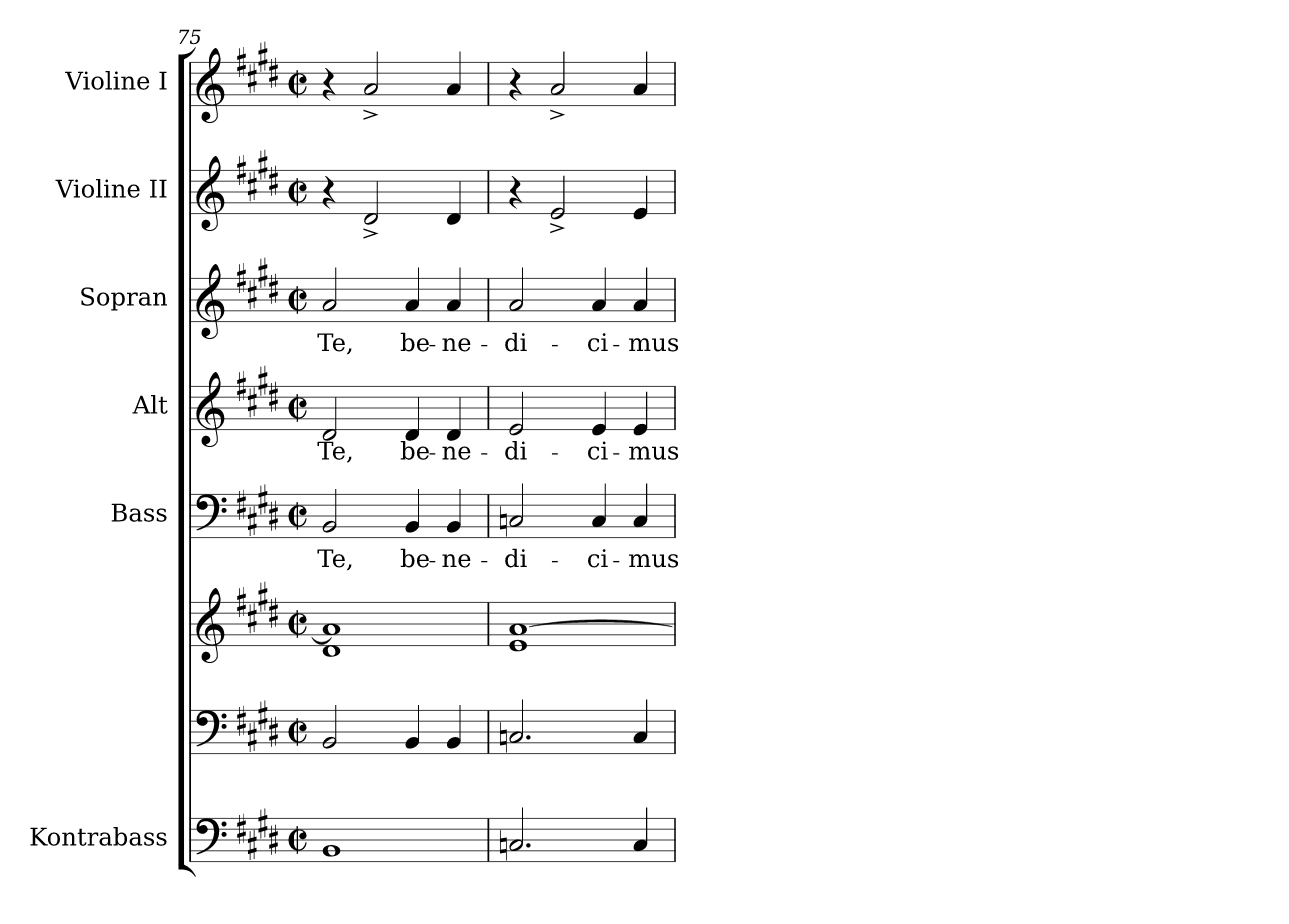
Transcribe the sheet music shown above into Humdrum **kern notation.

**kern	**kern	**kern	**kern	**text	**kern	**text	**kern	**text	**kern	**kern
*part7	*part6	*part6	*part5	*part5	*part4	*part4	*part3	*part3	*part2	*part1
*staff8	*staff7	*staff6	*staff5	*staff5	*staff4	*staff4	*staff3	*staff3	*staff2	*staff1
*I"Kontrabass	*	*	*I"Bass	*	*I"Alt	*	*I"Sopran	*	*I"Violine II	*I"Violine I
*I'Kb.	*	*	*I'B.	*	*I'A.	*	*I'S.	*	*I'Vl. II	*I'Vl. I
*clefF4	*clefF4	*clefG2	*clefF4	*	*clefG2	*	*clefG2	*	*clefG2	*clefG2
*ITrd7c12	*	*	*	*	*	*	*	*	*	*
*k[f#c#g#d#]	*k[f#c#g#d#]	*k[f#c#g#d#]	*k[f#c#g#d#]	*	*k[f#c#g#d#]	*	*k[f#c#g#d#]	*	*k[f#c#g#d#]	*k[f#c#g#d#]
*E:	*E:	*E:	*E:	*	*E:	*	*E:	*	*E:	*E:
*M2/2	*M2/2	*M2/2	*M2/2	*	*M2/2	*	*M2/2	*	*M2/2	*M2/2
*met(c|)	*met(c|)	*met(c|)	*met(c|)	*	*met(c|)	*	*met(c|)	*	*met(c|)	*met(c|)
=75	=75	=75	=75	=75	=75	=75	=75	=75	=75	=75
*	*	*^	*	*	*	*	*	*	*	*
!	!	!	!	!	!LO:LY:b	!	!LO:LY:b	!	!LO:LY:b	!	!
1BBB	2BB/	1a]	1d#	2BB/	Te,	2d#/	Te,	2a/	Te,	4r	4r
.	.	.	.	.	.	.	.	.	.	2d#^</	2a^</
!	!	!	!	!	!LO:LY:b	!	!LO:LY:b	!	!LO:LY:b	!	!
.	4BB/	.	.	4BB/	be-	4d#/	be-	4a/	be-	.	.
!	!	!	!	!	!LO:LY:b	!	!LO:LY:b	!	!LO:LY:b	!	!
.	4BB/	.	.	4BB/	-ne-	4d#/	-ne-	4a/	-ne-	4d#/	4a/
=76	=76	=76	=76	=76	=76	=76	=76	=76	=76	=76	=76
!	!	!	!	!	!LO:LY:b	!	!LO:LY:b	!	!LO:LY:b	!	!
2.CCn/	2.Cn/	[>1a	1e	2Cn/	-di-	2e/	-di-	2a/	-di-	4r	4r
.	.	.	.	.	.	.	.	.	.	2e^</	2a^</
!	!	!	!	!	!LO:LY:b	!	!LO:LY:b	!	!LO:LY:b	!	!
.	.	.	.	4C/	-ci-	4e/	-ci-	4a/	-ci-	.	.
!	!	!	!	!	!LO:LY:b	!	!LO:LY:b	!	!LO:LY:b	!	!
4CC/	4C/	.	.	4C/	-mus	4e/	-mus	4a/	-mus	4e/	4a/
*	*	*v	*v	*	*	*	*	*	*	*	*
=	=	=	=	=	=	=	=	=	=	=
*-	*-	*-	*-	*-	*-	*-	*-	*-	*-	*-
